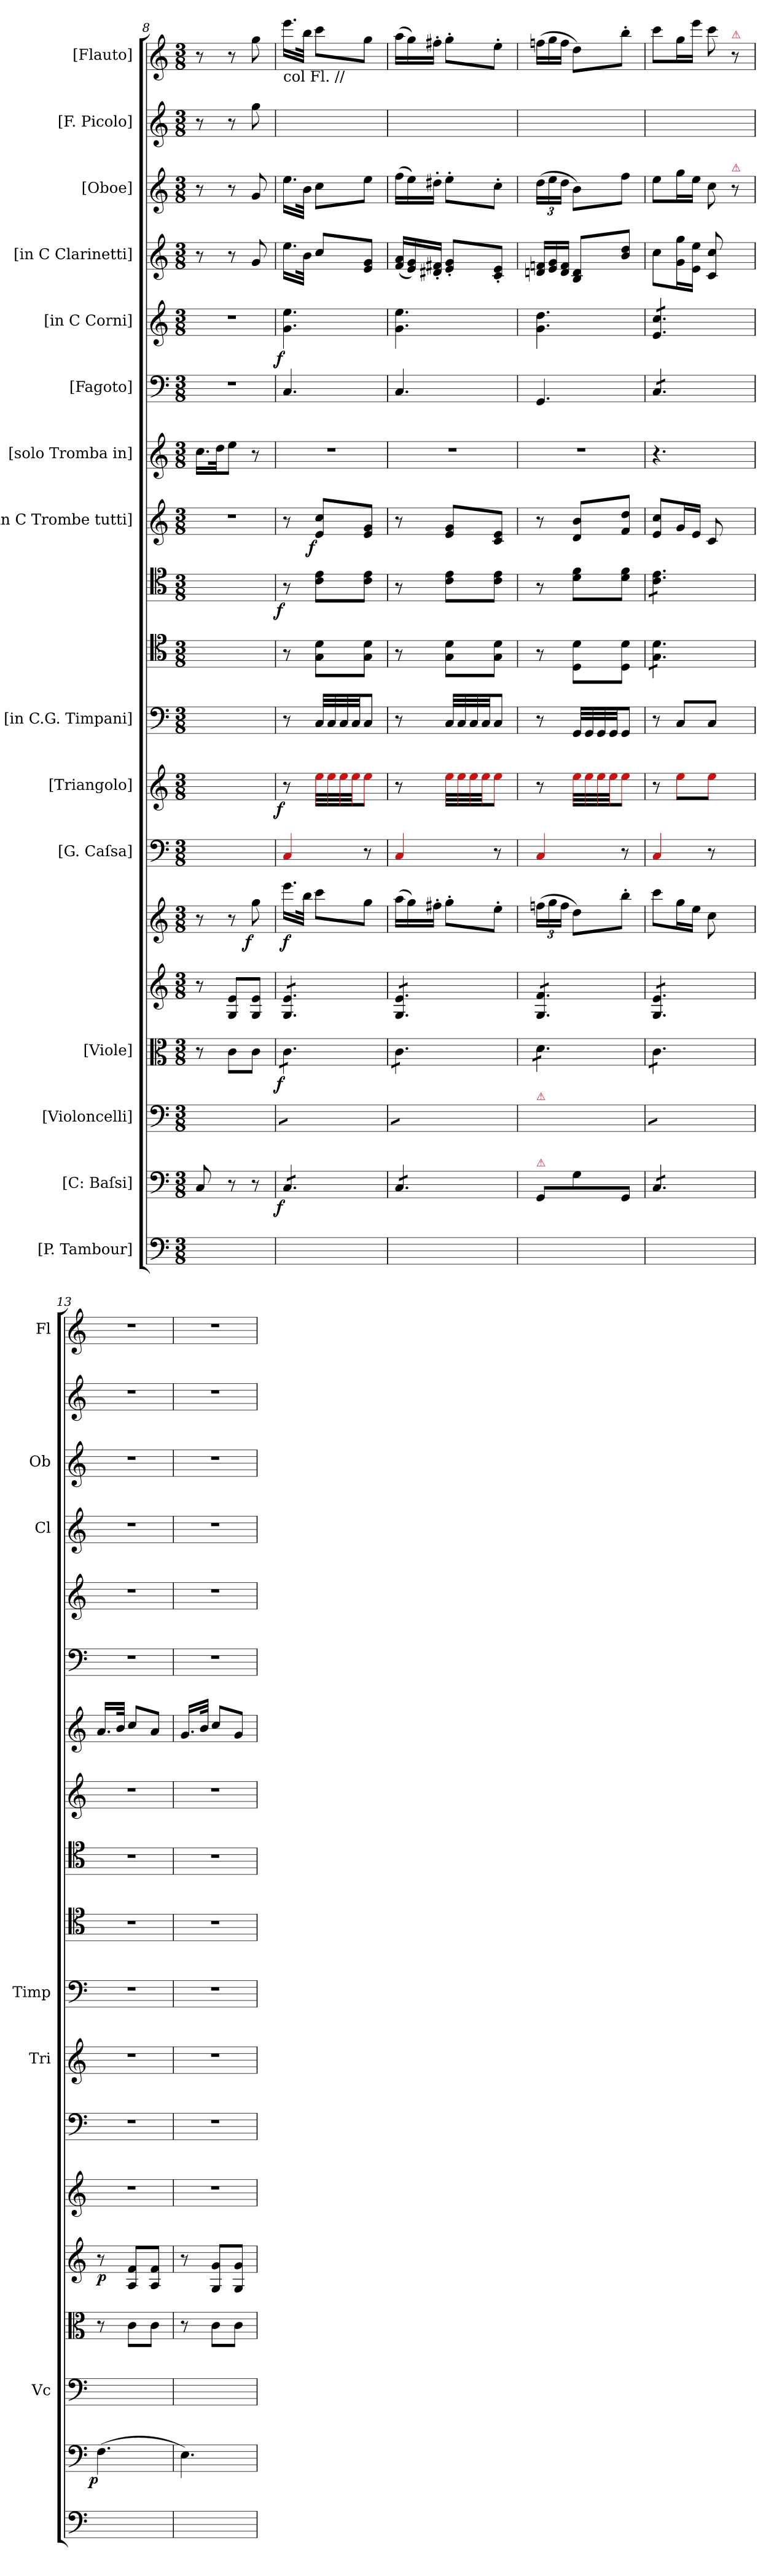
**kern	**kern	**dynam	**kern	**kern	**dynam	**kern	**dynam	**kern	**dynam	**kern	**kern	**dynam	**kern	**kern	**kern	**dynam	**kern	**dynam	**kern	**kern	**kern	**dynam	**kern	**kern	**kern	**kern
*part19	*part18	*part18	*part17	*part16	*part16	*part15	*part15	*part14	*part14	*part13	*part12	*part12	*part11	*part10	*part9	*part9	*part8	*part8	*part7	*part6	*part5	*part5	*part4	*part3	*part2	*part1
*staff19	*staff18	*staff18	*staff17	*staff16	*staff16	*staff15	*staff15	*staff14	*staff14	*staff13	*staff12	*staff12	*staff11	*staff10	*staff9	*staff9	*staff8	*staff8	*staff7	*staff6	*staff5	*staff5	*staff4	*staff3	*staff2	*staff1
*I"[P. Tambour]	*I"[C: Baſsi]	*	*I"[Violoncelli]	*I"[Viole]	*	*	*	*	*	*I"[G. Caſsa]	*I"[Triangolo]	*	*I"[in C.G. Timpani]	*	*	*	*I"[in C Trombe tutti]	*	*I"[solo Tromba in]	*I"[Fagoto]	*I"[in C Corni]	*	*I"[in C Clarinetti]	*I"[Oboe]	*I"[F. Picolo]	*I"[Flauto]
*	*	*	*I'Vc	*	*	*	*	*	*	*	*I'Tri	*	*I'Timp	*	*	*	*	*	*	*	*	*	*I'Cl	*I'Ob	*	*I'Fl
*clefF4	*clefF4	*	*clefF4	*clefC3	*	*clefG2	*	*clefG2	*	*clefF4	*clefG2	*	*clefF4	*clefC4	*clefC4	*	*clefG2	*	*clefG2	*clefF4	*clefG2	*	*clefG2	*clefG2	*clefG2	*clefG2
*k[]	*k[]	*	*k[]	*k[]	*	*k[]	*	*k[]	*	*k[]	*k[]	*	*k[]	*k[]	*k[]	*	*k[]	*	*k[]	*k[]	*k[]	*	*k[]	*k[]	*k[]	*k[]
*M3/8	*M3/8	*	*M3/8	*M3/8	*	*M3/8	*	*M3/8	*	*M3/8	*M3/8	*	*M3/8	*M3/8	*M3/8	*	*M3/8	*	*M3/8	*M3/8	*M3/8	*	*M3/8	*M3/8	*M3/8	*M3/8
=8	=8	=8	=8	=8	=8	=8	=8	=8	=8	=8	=8	=8	=8	=8	=8	=8	=8	=8	=8	=8	=8	=8	=8	=8	=8	=8
4.ryy	8C/	.	8C/yy	8r	.	8r	.	8r	.	4.ryy	4.ryy	.	4.ryy	4.ryy	4.ryy	.	4.r	.	16.cc\LL	4.r	4.r	.	8r	8r	8r	8r
.	.	.	.	.	.	.	.	.	.	.	.	.	.	.	.	.	.	.	32dd\JK	.	.	.	.	.	.	.
.	8r	.	8ryy	8c\L	.	8G/ 8e/L	.	8r	.	.	.	.	.	.	.	.	.	.	8ee\J	.	.	.	8r	8r	8r	8r
!	!	!	!	!	!	!	!	!	!LO:DY:rj	!	!	!	!	!	!	!	!	!	!	!	!	!	!	!	!	!
.	8r	.	8ryy	8c\J	.	8G/ 8e/J	.	8gg\	f	.	.	.	.	.	.	.	.	.	8r	.	.	.	8g/	8g/	8gg\	8gg\
=9	=9	=9	=9	=9	=9	=9	=9	=9	=9	=9	=9	=9	=9	=9	=9	=9	=9	=9	=9	=9	=9	=9	=9	=9	=9	=9
!	!	!	!	!	!	!	!	!	!	!	!	!	!	!	!	!	!	!	!	!	!	!	!	!	!LO:TX:a:t=col Fl. //	!
!	!	!LO:DY:rj	!	!	!LO:DY:rj	!	!	!	!	!	!	!LO:DY:rj	!	!	!	!LO:DY:rj	!	!	!	!	!	!LO:DY:rj	!	!	!	!
*	*tremolo	*	*	*	*	*	*	*	*	*	*	*	*	*	*	*	*	*	*	*	*	*	*	*	*	*
*	*	*	*tremolo	*	*	*	*	*	*	*	*	*	*	*	*	*	*	*	*	*	*	*	*	*	*	*
*	*	*	*	*tremolo	*	*	*	*	*	*	*	*	*	*	*	*	*	*	*	*	*	*	*	*	*	*
*	*	*	*	*	*	*tremolo	*	*	*	*	*	*	*	*	*	*	*	*	*	*	*	*	*	*	*	*
4.ryy	8C/L	f	8C/yyL	8c\L	f	8G/ 8e/L	.	16.eee\LL	f	4Ra/	8r	f	8r	8r	8r	f	8r	.	4.r	4.C/	4.g\ 4.ee\	f	16.ee\LL	16.ee\LL	16.eee\LLyy	16.eee\LL
.	.	.	.	.	.	.	.	32bb\JJk	.	.	.	.	.	.	.	.	.	.	.	.	.	.	32b\JJk	32b\JJk	32bb\JJkyy	32bb\JJk
!	!	!	!	!	!	!	!	!	!	!	!	!	!	!	!	!	!	!LO:DY:rj	!	!	!	!	!	!	!	!
.	8C/	.	8C/yy	8c\	.	8G/ 8e/	.	8ccc\L	.	.	32Ree\LLL	.	32C/LLL	8G\ 8d\L	8c\ 8e\L	.	8e/ 8cc/L	f	.	.	.	.	8cc/L	8cc\L	8ccc\Lyy	8ccc\L
.	.	.	.	.	.	.	.	.	.	.	32Ree\	.	32C/	.	.	.	.	.	.	.	.	.	.	.	.	.
.	.	.	.	.	.	.	.	.	.	.	32Ree\	.	32C/	.	.	.	.	.	.	.	.	.	.	.	.	.
.	.	.	.	.	.	.	.	.	.	.	32Ree\JJ	.	32C/JJ	.	.	.	.	.	.	.	.	.	.	.	.	.
.	8C/J	.	8C/yyJ	8c\J	.	8G/ 8e/J	.	8gg\J	.	8r	8Ree\J	.	8C/J	8G\ 8d\J	8c\ 8e\J	.	8e/ 8g/J	.	.	.	.	.	8e/ 8g/J	8ee\J	8gg\Jyy	8gg\J
=10	=10	=10	=10	=10	=10	=10	=10	=10	=10	=10	=10	=10	=10	=10	=10	=10	=10	=10	=10	=10	=10	=10	=10	=10	=10	=10
*	*	*	*	*	*	*	*	*Xtuplet	*	*	*	*	*	*	*	*	*	*	*	*	*	*	*Xtuplet	*Xtuplet	*Xtuplet	*Xtuplet
4.ryy	8C/L	.	8C/yyL	8c\L	.	8G/ 8e/L	.	(24aa\LL	.	4Ra/	8r	.	8r	8r	8r	.	8r	.	4.r	4.C/	4.g\ 4.ee\	.	(<24f/ 24a/LL	(>24ff\LL	(>24aa\LLyy	(>24aa\LL
.	.	.	.	.	.	.	.	24gg\)	.	.	.	.	.	.	.	.	.	.	.	.	.	.	24e/ 24g/)	24ee\)	24gg\yy)	24gg\)
.	.	.	.	.	.	.	.	24ff#X'\JJ	.	.	.	.	.	.	.	.	.	.	.	.	.	.	24d#X'/ 24f#X'/JJ	24dd#X'\JJ	24ff#X'\JJyy	24ff#X'\JJ
.	8C/	.	8C/yy	8c\	.	8G/ 8e/	.	8gg'\L	.	.	32Ree\LLL	.	32C/LLL	8G\ 8d\L	8c\ 8e\L	.	8e/ 8g/L	.	.	.	.	.	8e'/ 8g'/L	8ee'\L	8gg'\Lyy	8gg'\L
.	.	.	.	.	.	.	.	.	.	.	32Ree\	.	32C/	.	.	.	.	.	.	.	.	.	.	.	.	.
.	.	.	.	.	.	.	.	.	.	.	32Ree\	.	32C/	.	.	.	.	.	.	.	.	.	.	.	.	.
.	.	.	.	.	.	.	.	.	.	.	32Ree\JJ	.	32C/JJ	.	.	.	.	.	.	.	.	.	.	.	.	.
.	8C/J	.	8C/yyJ	8c\J	.	8G/ 8e/J	.	8ee'\J	.	8r	8Ree\J	.	8C/J	8G\ 8d\J	8c\ 8e\J	.	8c/ 8e/J	.	.	.	.	.	8c'/ 8e'/J	8cc'\J	8ee'\Jyy	8ee'\J
*	*	*	*Xtremolo	*	*	*	*	*	*	*	*	*	*	*	*	*	*	*	*	*	*	*	*	*	*	*
*	*Xtremolo	*	*	*	*	*	*	*	*	*	*	*	*	*	*	*	*	*	*	*	*	*	*	*	*	*
=11	=11	=11	=11	=11	=11	=11	=11	=11	=11	=11	=11	=11	=11	=11	=11	=11	=11	=11	=11	=11	=11	=11	=11	=11	=11	=11
*	*	*	*	*	*	*	*	*tuplet	*	*	*	*	*	*	*	*	*	*	*	*	*	*	*	*tuplet	*	*
!	!	!	!LO:TX:a:color=crimson:t=⚠	!	!	!	!	!	!	!	!	!	!	!	!	!	!	!	!	!	!	!	!	!	!	!
!	!LO:TX:a:color=crimson:t=⚠	!	!	!	!	!	!	!	!	!	!	!	!	!	!	!	!	!	!	!	!	!	!	!	!	!
4.ryy	8GG/L	.	8GG/Lyy	8d\L	.	8G/ 8f/L	.	(>24ffn\LL	.	4Ra/	8r	.	8r	8r	8r	.	8r	.	4.r	4.GG/	4.g\ 4.dd\	.	24dn/ 24fn/LL	(>24dd\LL	(>24ffn\LLyy	(>24ffn\LL
.	.	.	.	.	.	.	.	24gg\	.	.	.	.	.	.	.	.	.	.	.	.	.	.	24e/ 24g/	24ee\	24gg\yy	24gg\
.	.	.	.	.	.	.	.	24ff\JJ	.	.	.	.	.	.	.	.	.	.	.	.	.	.	24d/ 24f/JJ	24dd\JJ	24ff\JJyy	24ff\JJ
.	8G\	.	8G\yy	8d\	.	8G/ 8f/	.	8dd\L)	.	.	32Ree\LLL	.	32GG/LLL	8D\ 8d\L	8d\ 8f\L	.	8d/ 8b/L	.	.	.	.	.	8B/ 8d/L	8b\L)	8dd\Lyy)	8dd\L)
.	.	.	.	.	.	.	.	.	.	.	32Ree\	.	32GG/	.	.	.	.	.	.	.	.	.	.	.	.	.
.	.	.	.	.	.	.	.	.	.	.	32Ree\	.	32GG/	.	.	.	.	.	.	.	.	.	.	.	.	.
.	.	.	.	.	.	.	.	.	.	.	32Ree\JJ	.	32GG/JJ	.	.	.	.	.	.	.	.	.	.	.	.	.
.	8GG/J	.	8GG/Jyy	8d\J	.	8G/ 8f/J	.	8bb'\J	.	8r	8Ree\J	.	8GG/J	8D\ 8d\J	8d\ 8f\J	.	8f/ 8dd/J	.	.	.	.	.	8b/ 8dd/J	8ff\J	8bb'\Jyy	8bb'\J
=12	=12	=12	=12	=12	=12	=12	=12	=12	=12	=12	=12	=12	=12	=12	=12	=12	=12	=12	=12	=12	=12	=12	=12	=12	=12	=12
*	*tremolo	*	*	*	*	*	*	*	*	*	*	*	*	*	*	*	*	*	*	*	*	*	*	*	*	*
*	*	*	*tremolo	*	*	*	*	*	*	*	*	*	*	*	*	*	*	*	*	*	*	*	*	*	*	*
*	*	*	*	*	*	*	*	*	*	*	*	*	*	*tremolo	*	*	*	*	*	*	*	*	*	*	*	*
*	*	*	*	*	*	*	*	*	*	*	*	*	*	*	*tremolo	*	*	*	*	*	*	*	*	*	*	*
*	*	*	*	*	*	*	*	*	*	*	*	*	*	*	*	*	*	*	*	*tremolo	*	*	*	*	*	*
*	*	*	*	*	*	*	*	*	*	*	*	*	*	*	*	*	*	*	*	*	*tremolo	*	*	*	*	*
4.ryy	8C/L	.	8C/yyL	8c\L	.	8G/ 8e/L	.	8ccc\L	.	4Ra/	8r	.	8r	8G\ 8d\L	8c\ 8e\L	.	8e/ 8cc/L	.	4.r	8C/L	8e/ 8cc/L	.	8cc\L	8ee\L	8ccc\Lyy	8ccc\L
.	8C/	.	8C/yy	8c\	.	8G/ 8e/	.	16gg\L	.	.	8Ree\L	.	8C/L	8G\ 8d\	8c\ 8e\	.	16g/L	.	.	8C/	8e/ 8cc/	.	16g\ 16gg\L	16gg\L	16gg\Lyy	16gg\L
.	.	.	.	.	.	.	.	16ee\JJ	.	.	.	.	.	.	.	.	16e/JJ	.	.	.	.	.	16e\ 16ee\JJ	16ee\JJ	16eee\JJyy	16eee\JJ
.	8C/J	.	8C/yyJ	8c\J	.	8G/ 8e/J	.	8cc\	.	8r	8Ree\J	.	8C/J	8G\ 8d\J	8c\ 8e\J	.	8c/	.	.	8C/J	8e/ 8cc/J	.	8c/ 8cc/	8cc\	8ccc\yy	8ccc\
*	*	*	*	*	*	*	*	*	*	*	*	*	*	*	*	*	*	*	*	*	*Xtremolo	*	*	*	*	*
*	*	*	*	*	*	*	*	*	*	*	*	*	*	*	*	*	*	*	*	*Xtremolo	*	*	*	*	*	*
*	*	*	*	*	*	*	*	*	*	*	*	*	*	*	*Xtremolo	*	*	*	*	*	*	*	*	*	*	*
*	*	*	*	*	*	*	*	*	*	*	*	*	*	*Xtremolo	*	*	*	*	*	*	*	*	*	*	*	*
*	*	*	*	*	*	*Xtremolo	*	*	*	*	*	*	*	*	*	*	*	*	*	*	*	*	*	*	*	*
*	*	*	*	*Xtremolo	*	*	*	*	*	*	*	*	*	*	*	*	*	*	*	*	*	*	*	*	*	*
*	*	*	*Xtremolo	*	*	*	*	*	*	*	*	*	*	*	*	*	*	*	*	*	*	*	*	*	*	*
*	*Xtremolo	*	*	*	*	*	*	*	*	*	*	*	*	*	*	*	*	*	*	*	*	*	*	*	*	*
!	!	!	!	!	!	!	!	!	!	!	!	!	!	!	!	!	!	!	!	!	!	!	!	!	!	!LO:TX:a:color=crimson:t=⚠
!	!	!	!	!	!	!	!	!	!	!	!	!	!	!	!	!	!	!	!	!	!	!	!	!LO:TX:a:color=crimson:t=⚠	!	!
8ryy	8ryy	.	8ryy	8ryy	.	8ryy	.	8ryy	.	8ryy	8ryy	.	8ryy	8ryy	8ryy	.	8ryy	.	8ryy	8ryy	8ryy	.	8ryy	8r	8ryy	8r
=13	=13	=13	=13	=13	=13	=13	=13	=13	=13	=13	=13	=13	=13	=13	=13	=13	=13	=13	=13	=13	=13	=13	=13	=13	=13	=13
!	!	!LO:DY:rj	!	!	!	!	!	!	!	!	!	!	!	!	!	!	!	!	!	!	!	!	!	!	!	!
4.ryy	(>4.F\	p	(>4.F\yy	8r	.	8r	p	4.r	.	4.r	4.r	.	4.r	4.r	4.r	.	4.r	.	16.a/LL	4.r	4.r	.	4.r	4.r	4.r	4.r
.	.	.	.	.	.	.	.	.	.	.	.	.	.	.	.	.	.	.	32b/JJk	.	.	.	.	.	.	.
.	.	.	.	8c\L	.	8A/ 8f/L	.	.	.	.	.	.	.	.	.	.	.	.	8cc/L	.	.	.	.	.	.	.
.	.	.	.	8c\J	.	8A/ 8f/J	.	.	.	.	.	.	.	.	.	.	.	.	8a/J	.	.	.	.	.	.	.
=14	=14	=14	=14	=14	=14	=14	=14	=14	=14	=14	=14	=14	=14	=14	=14	=14	=14	=14	=14	=14	=14	=14	=14	=14	=14	=14
4.ryy	4.E\)	.	4.E\yy)	8r	.	8r	.	4.r	.	4.r	4.r	.	4.r	4.r	4.r	.	4.r	.	16.g/LL	4.r	4.r	.	4.r	4.r	4.r	4.r
.	.	.	.	.	.	.	.	.	.	.	.	.	.	.	.	.	.	.	32b/JJk	.	.	.	.	.	.	.
.	.	.	.	8c\L	.	8G/ 8g/L	.	.	.	.	.	.	.	.	.	.	.	.	8cc/L	.	.	.	.	.	.	.
.	.	.	.	8c\J	.	8G/ 8g/J	.	.	.	.	.	.	.	.	.	.	.	.	8g/J	.	.	.	.	.	.	.
=	=	=	=	=	=	=	=	=	=	=	=	=	=	=	=	=	=	=	=	=	=	=	=	=	=	=
*-	*-	*-	*-	*-	*-	*-	*-	*-	*-	*-	*-	*-	*-	*-	*-	*-	*-	*-	*-	*-	*-	*-	*-	*-	*-	*-
